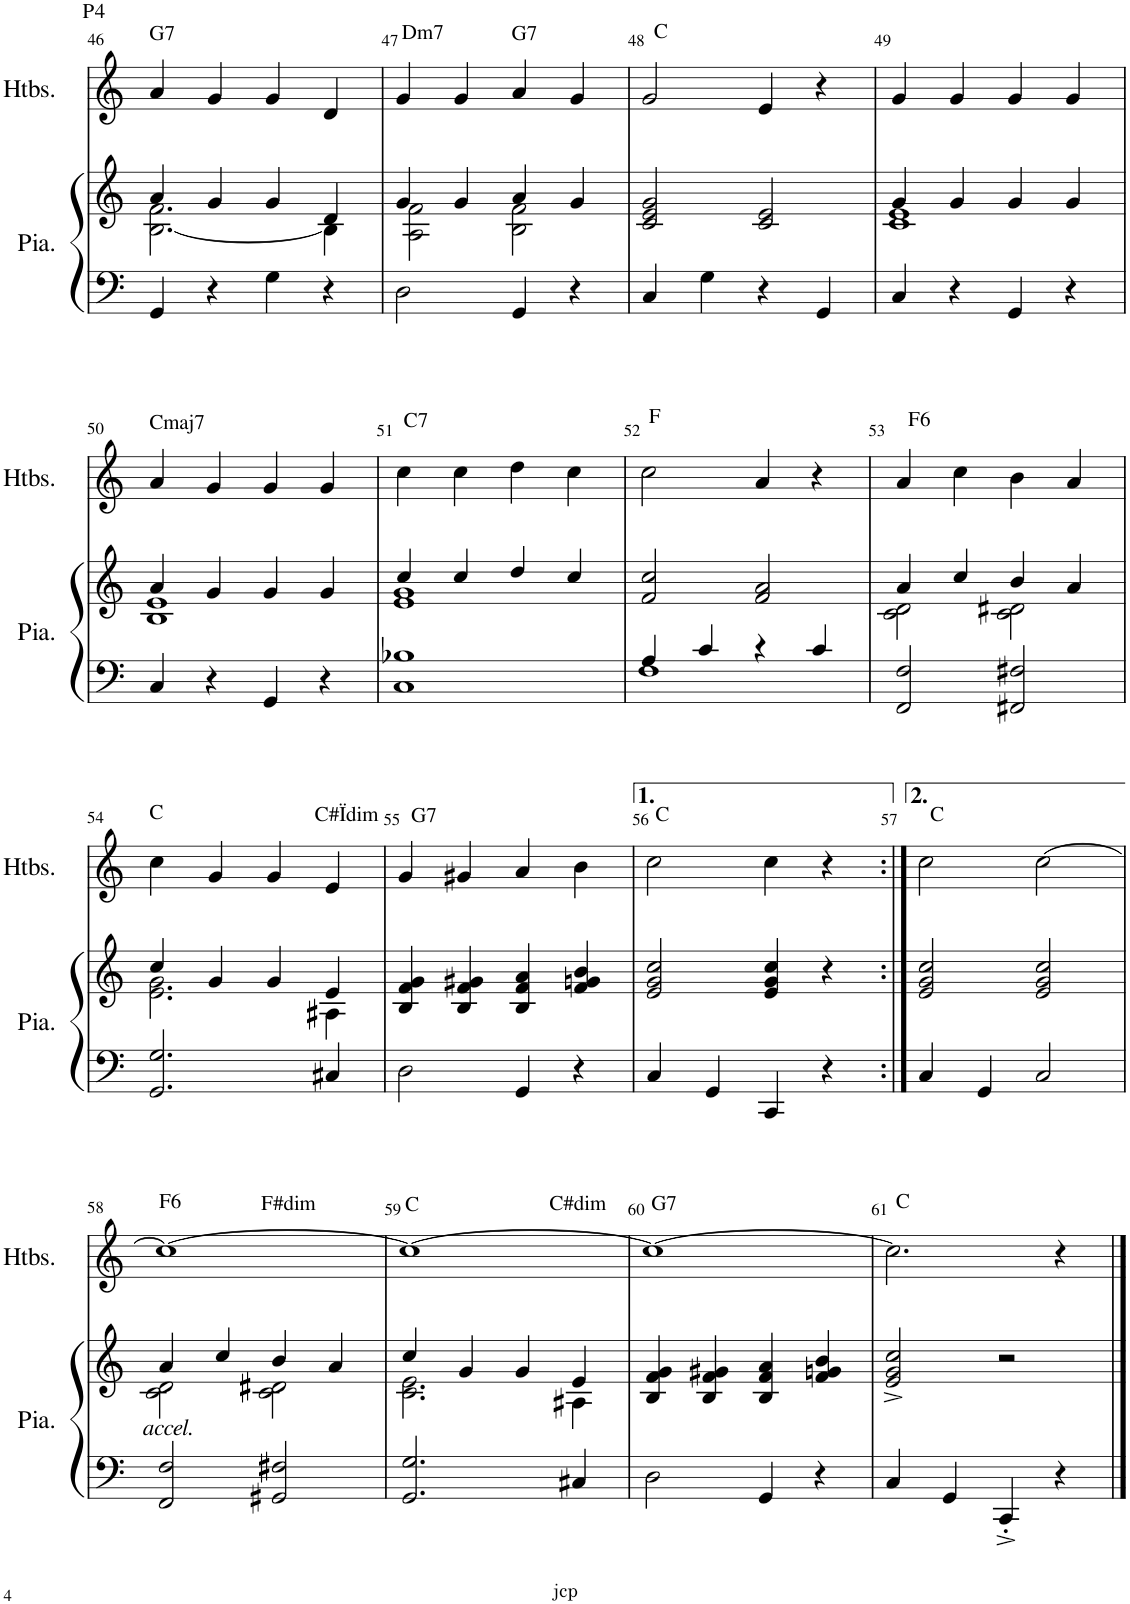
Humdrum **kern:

**kern	**kern	**kern
*part2	*part2	*part1
*staff3	*staff2	*staff1
*I"Piano	*	*I"Hautbois
*I'Pia.	*	*I'Htbs.
!!LO:PB:g=z
*clefF4	*clefG2	*clefG2
*k[]	*k[]	*k[]
*M2/2	*M2/2	*M2/2
*met(c|)	*met(c|)	*met(c|)
=46	=46	=46
*	*^	*
!	!	!	!LO:TX:a:t=G7
!	!	!	!LO:TX:a:t=P4
4GG/	4a/	[2.B\ 2.f\	4a/
4r	4g/	.	4g/
4G\	4g/	.	4g/
4r	4d/	4B\]	4d/
=47	=47	=47	=47
!	!	!	!LO:TX:a:t=Dm7
2D\	4g/	2A\ 2f\	4g/
.	4g/	.	4g/
!	!	!	!LO:TX:a:t=G7
4GG/	4a/	2B\ 2f\	4a/
4r	4g/	.	4g/
*	*v	*v	*
=48	=48	=48
!	!	!LO:TX:a:t=C
4C/	2c/ 2e/ 2g/	2g/
4G\	.	.
4r	2c/ 2e/	4e/
4GG/	.	4r
=49	=49	=49
*	*^	*
4C/	4g/	1c 1e	4g/
4r	4g/	.	4g/
4GG/	4g/	.	4g/
4r	4g/	.	4g/
!!LO:LB:g=z
=50	=50	=50	=50
!	!	!	!LO:TX:a:t=Cmaj7
4C/	4a/	1B 1e	4a/
4r	4g/	.	4g/
4GG/	4g/	.	4g/
4r	4g/	.	4g/
=51	=51	=51	=51
!	!	!	!LO:TX:a:t=C7
1C 1B-X	4cc/	1e 1g	4cc\
.	4cc/	.	4cc\
.	4dd/	.	4dd\
.	4cc/	.	4cc\
*	*v	*v	*
=52	=52	=52
*^	*	*
!	!	!	!LO:TX:a:t=F
4A/	1F	2f/ 2cc/	2cc\
4c/	.	.	.
4r	.	2f/ 2a/	4a/
4c/	.	.	4r
*v	*v	*	*
=53	=53	=53
*	*^	*
!	!	!	!LO:TX:a:t=F6
2FF/ 2F/	4a/	2c\ 2d\	4a/
.	4cc/	.	4cc\
2FF#X/ 2F#X/	4b/	2c\ 2d#X\	4b\
.	4a/	.	4a/
!!LO:LB:g=z
=54	=54	=54	=54
!	!	!	!LO:TX:a:t=C
2.GG/ 2.G/	4cc/	2.e\ 2.g\	4cc\
.	4g/	.	4g/
.	4g/	.	4g/
!	!	!	!LO:TX:a:t=C#Ïdim
4C#X/	4e/	4A#X\	4e/
=55	=55	=55	=55
!	!	!	!LO:TX:a:t=G7
*	*v	*v	*
2D\	4B/ 4f/ 4g/	4g/
.	4B/ 4f/ 4g#X/	4g#X/
4GG/	4B/ 4f/ 4a/	4a/
4r	4f/ 4gn/ 4b/	4b\
=56	=56	=56
!	!	!LO:TX:a:t=C
4C/	2e/ 2g/ 2cc/	2cc\
4GG/	.	.
4CC/	4e/ 4g/ 4cc/	4cc\
4r	4r	4r
=57:|!	=57:|!	=57:|!
!	!	!LO:TX:a:t=C
4C/	2e/ 2g/ 2cc/	2cc\
4GG/	.	.
2C/	2e/ 2g/ 2cc/	[2cc\
!!LO:LB:g=z
=58	=58	=58
*	*^	*
!	!	!	!LO:TX:a:t=F6
!	!	!	!LO:TX:a:t=F#dim
!	!LO:TX:b:i:t=accel.	!	!
2FF/ 2F/	4a/	2c\ 2d\	1cc_
.	4cc/	.	.
2GG#X/ 2F#X/	4b/	2c\ 2d#X\	.
.	4a/	.	.
=59	=59	=59	=59
!	!	!	!LO:TX:a:t=C
!	!	!	!LO:TX:a:t=C#dim
2.GG/ 2.G/	4cc/	2.c\ 2.e\	1cc_
.	4g/	.	.
.	4g/	.	.
4C#X/	4e/	4A#X\	.
=60	=60	=60	=60
!	!	!	!LO:TX:a:t=G7
*	*v	*v	*
2D\	4B/ 4f/ 4g/	1cc_
.	4B/ 4f/ 4g#X/	.
4GG/	4B/ 4f/ 4a/	.
4r	4f/ 4gn/ 4b/	.
=61	=61	=61
!	!	!LO:TX:a:t=C
4C/	2e/^ 2g/^ 2cc/^	2.cc\]
4GG/	.	.
4CC'^/	2r	.
4r	.	4r
==	==	==
*-	*-	*-
